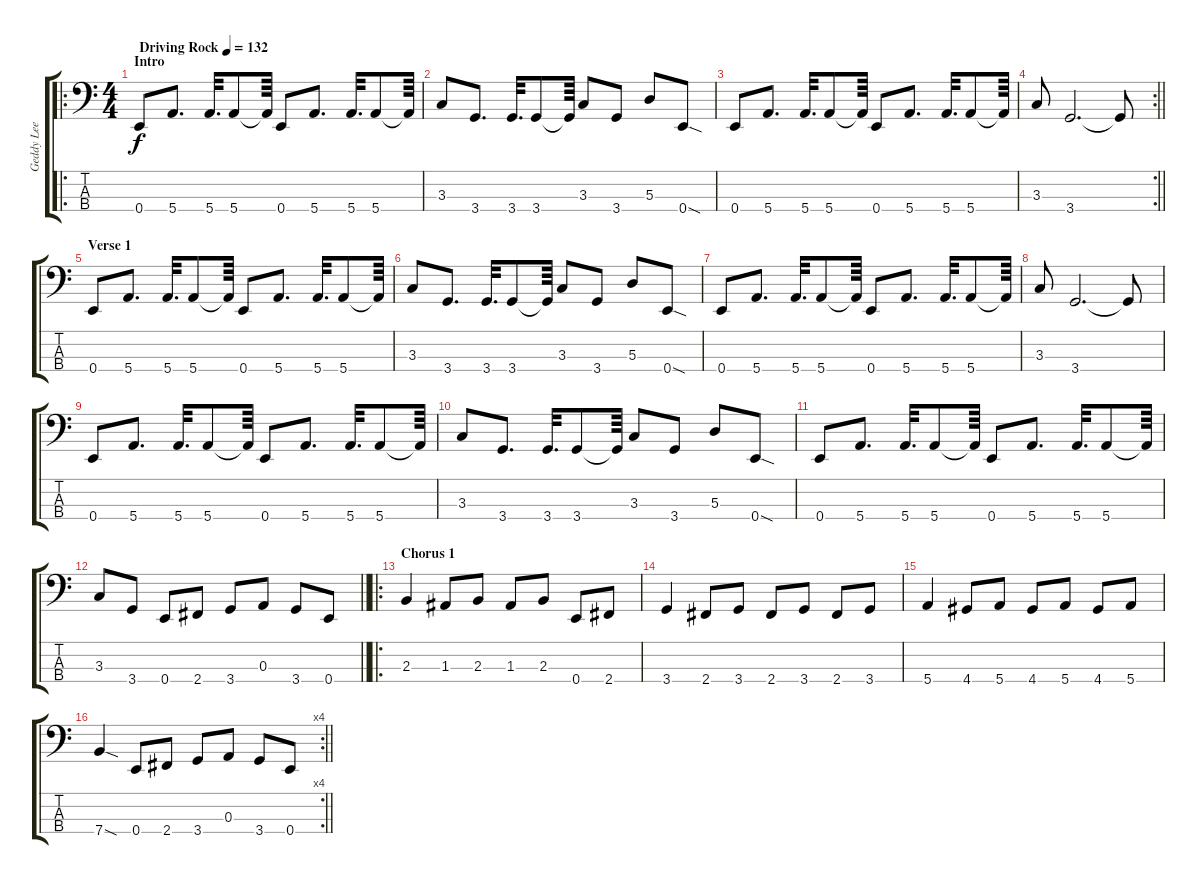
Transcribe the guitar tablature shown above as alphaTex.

\track ("Geddy Lee - Bass" "Geddy Lee ") {instrument electricbassfinger}
\staff {score tabs}
\tuning (G2 D2 A1 E1) {hide}
\ro
\ts (4 4)
\section ("" "Intro")
\tempo (132 "Driving Rock")
\clef f4
\ks c
0.4.8{dy f instrument electricbassfinger} 5.4.8{d} 5.4.32{d} 5.4.8 5.4{t}.64 0.4.8 5.4.8{d} 5.4.32{d} 5.4.8 5.4{t}.64 |
3.3.8 3.4.8{d} 3.4.32{d} 3.4.8 3.4{t}.64 3.3.8 3.4.8 5.3.8 0.4{sod}.8 |
0.4.8 5.4.8{d} 5.4.32{d} 5.4.8 5.4{t}.64 0.4.8 5.4.8{d} 5.4.32{d} 5.4.8 5.4{t}.64 |
\rc 2
\barLineRight lightlight
3.3.8 3.4.2{d} 3.4{t}.8 |
\section ("" "Verse 1")
0.4.8 5.4.8{d} 5.4.32{d} 5.4.8 5.4{t}.64 0.4.8 5.4.8{d} 5.4.32{d} 5.4.8 5.4{t}.64 |
3.3.8 3.4.8{d} 3.4.32{d} 3.4.8 3.4{t}.64 3.3.8 3.4.8 5.3.8 0.4{sod}.8 |
0.4.8 5.4.8{d} 5.4.32{d} 5.4.8 5.4{t}.64 0.4.8 5.4.8{d} 5.4.32{d} 5.4.8 5.4{t}.64 |
3.3.8 3.4.2{d} 3.4{t}.8 |
0.4.8 5.4.8{d} 5.4.32{d} 5.4.8 5.4{t}.64 0.4.8 5.4.8{d} 5.4.32{d} 5.4.8 5.4{t}.64 |
3.3.8 3.4.8{d} 3.4.32{d} 3.4.8 3.4{t}.64 3.3.8 3.4.8 5.3.8 0.4{sod}.8 |
0.4.8 5.4.8{d} 5.4.32{d} 5.4.8 5.4{t}.64 0.4.8 5.4.8{d} 5.4.32{d} 5.4.8 5.4{t}.64 |
\barLineRight lightlight
3.3.8 3.4.8 0.4.8 2.4.8 3.4.8 0.3.8 3.4.8 0.4.8 |
\ro
\section ("" "Chorus 1")
2.3.4 1.3.8 2.3.8 1.3.8 2.3.8 0.4.8 2.4.8 |
3.4.4 2.4.8 3.4.8 2.4.8 3.4.8 2.4.8 3.4.8 |
5.4.4 4.4.8 5.4.8 4.4.8 5.4.8 4.4.8 5.4.8 |
\rc 4
\barLineRight lightlight
7.4{sod}.4 0.4.8 2.4.8 3.4.8 0.3.8 3.4.8 0.4.8
